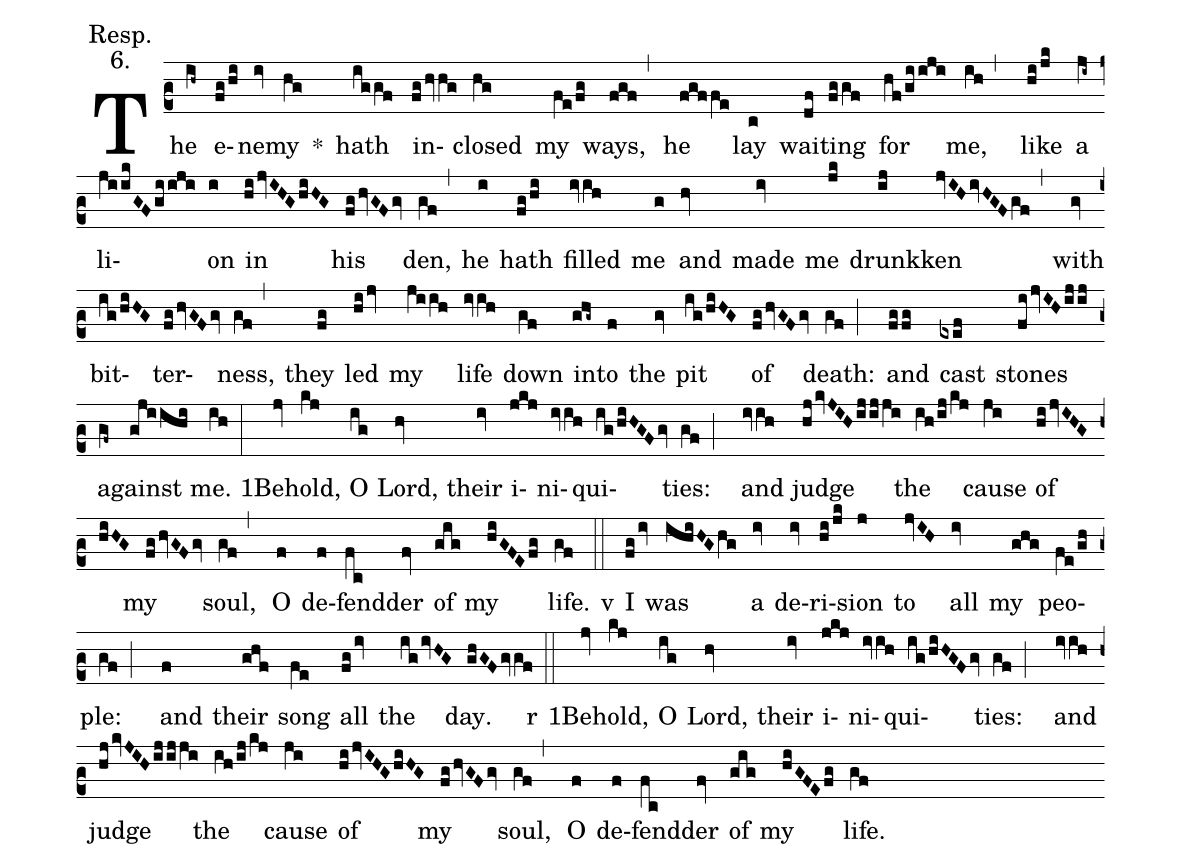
annotation: Resp.;
annotation: 6.;
%%
(c2) The(ih~) e(fg/hi)ne(iv)my(hg) <sp>*</sp>() hath(iggf) in(fghvhg)closed(hg) my(fe/fg) ways,(fgf,) he(fgffe) lay(c) wait(df)ing(fggf) for(hf/giiji) me,(ih,) like(hi/jk) a(ji~) li(ji/ikGFgiiji)on(i) in(hijvIHGhiHG) his(fghvGFgv) den,(gf,) he(i) hath(fg/hi) filled(ivih) me(g) and(hv) made(iv) me(jk) drunk(ij)ken(jvIHivHGFgf,) with(gv) bit(ig/hiHG)ter(fghvGFgv)ness,(gf,) they(fg) led(hijv) my(jiih) life(ivih) down(gf) in(ghg~)to(f) the(gv) pit(ig/hiHG) of(fghvGFgv) death:(gf;) and(fg/fg) cast(exef) stones(fijvIH/ij/ij) a(gf~)gainst(gjiihi) me.(ih:) <sp>1</sp>Be(jv)hold,(kj) O(ig) Lord,(hv) their(iv) i(jkj)ni(ivih)qui(ig/hiHGFgv)ties:(gf;) and(ivih) judge(hjkvJIH/ij/ijji) the(ih/ij/kj) cause(ji) of(hijvIHGhiHG) my(fghvGFgv) soul,(gf,) O(f) de(f)fend(fc)der(fv) of(gig) my(hiGFEfg) life.(gf)

<sp>v</sp>(::) I(fgiv) was(ihiHGhg) a(iv) de(iv)ri(hi/jk)sion(j) to(jvIH) all(iv) my(ghg) peo(fe/gh)ple:(gf;) and(f) their(ghf) song(fe) all(fgiv) the(igivHG) day.(ghGFgvgf)

<sp>r</sp>(::) <sp>1</sp>Be(jv)hold,(kj) O(ig) Lord,(hv) their(iv) i(jkj)ni(ivih)qui(ig/hiHGFgv)ties:(gf;) and(ivih) judge(hjkvJIH/ij/ijji) the(ih/ij/kj) cause(ji) of(hijvIHGhiHG) my(fghvGFgv) soul,(gf,) O(f) de(f)fend(fc)der(fv) of(gig) my(hiGFEfg) life.(gf)
